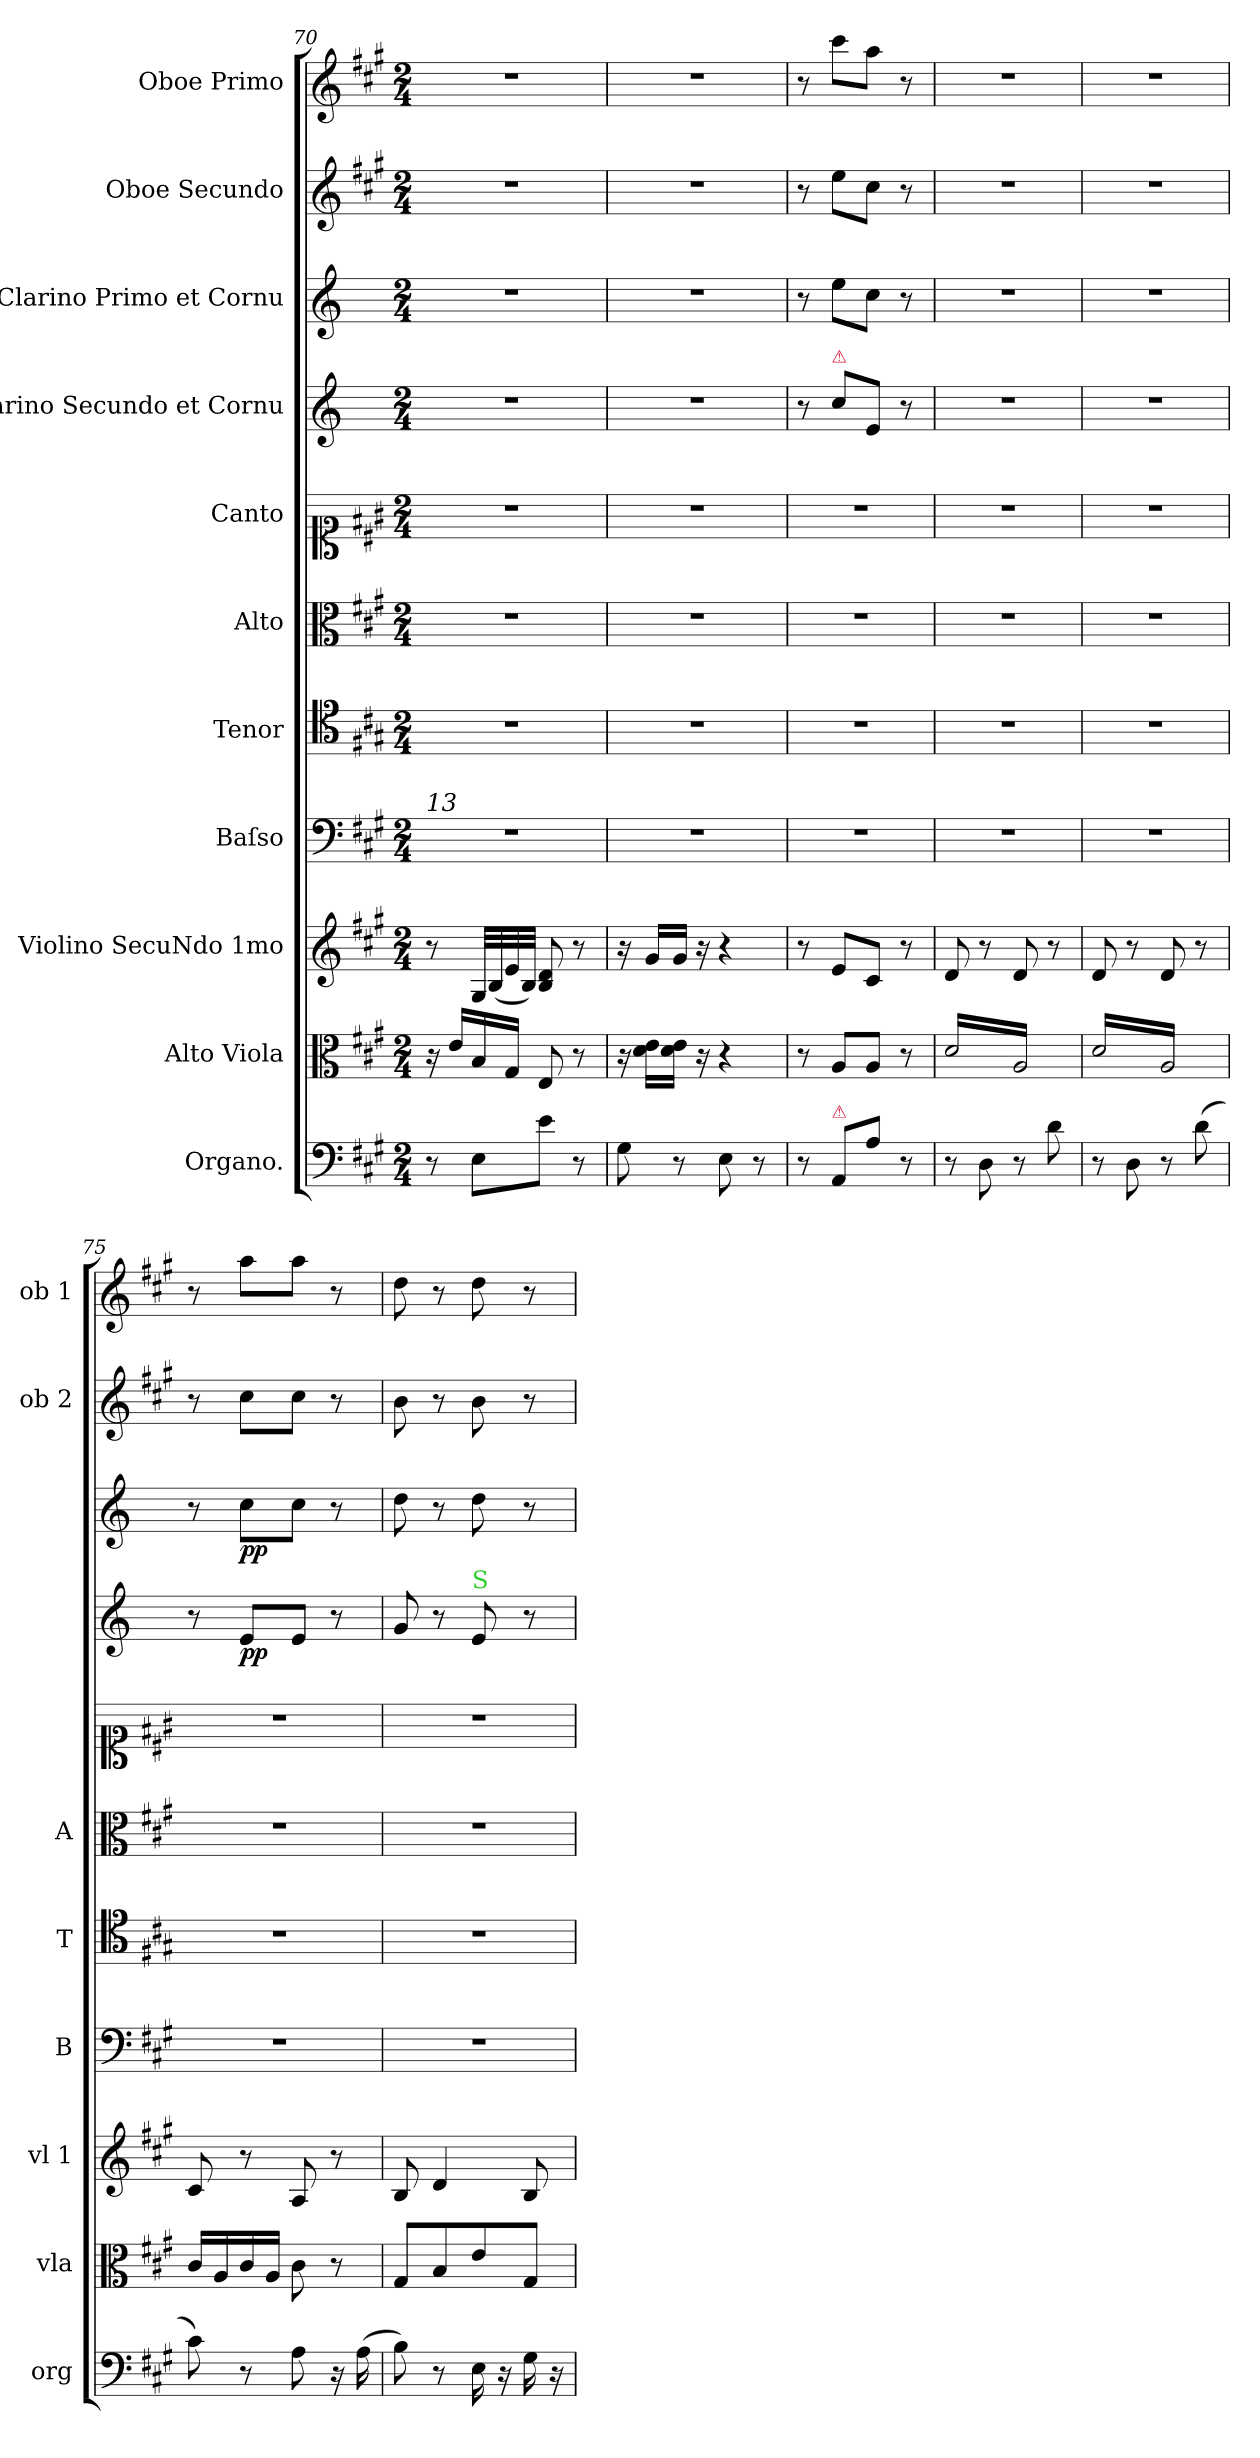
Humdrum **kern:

**kern	**kern	**kern	**kern	**kern	**kern	**kern	**kern	**dynam	**kern	**dynam	**kern	**kern
*part11	*part10	*part9	*part8	*part7	*part6	*part5	*part4	*part4	*part3	*part3	*part2	*part1
*staff11	*staff10	*staff9	*staff8	*staff7	*staff6	*staff5	*staff4	*staff4	*staff3	*staff3	*staff2	*staff1
*I"Organo.	*I"Alto Viola	*I"Violino SecuNdo 1mo	*I"Baſso	*I"Tenor	*I"Alto	*I"Canto	*I"Clarino Secundo et Cornu	*	*I"Clarino Primo et Cornu	*	*I"Oboe Secundo	*I"Oboe Primo
*I'org	*I'vla	*I'vl 1	*I'B	*I'T	*I'A	*	*	*	*	*	*I'ob 2	*I'ob 1
*clefF4	*clefC3	*clefG2	*clefF4	*clefC4	*clefC3	*clefC1	*clefG2	*	*clefG2	*	*clefG2	*clefG2
*	*	*	*	*	*	*	*ITrd2c3	*	*ITrd2c3	*	*	*
*k[f#c#g#]	*k[f#c#g#]	*k[f#c#g#]	*k[f#c#g#]	*k[f#c#g#]	*k[f#c#g#]	*k[f#c#g#]	*k[f#c#g#]	*	*k[f#c#g#]	*	*k[f#c#g#]	*k[f#c#g#]
*A:	*A:	*A:	*A:	*A:	*A:	*A:	*A:	*	*A:	*	*A:	*A:
*M2/4	*M2/4	*M2/4	*M2/4	*M2/4	*M2/4	*M2/4	*M2/4	*	*M2/4	*	*M2/4	*M2/4
=70	=70	=70	=70	=70	=70	=70	=70	=70	=70	=70	=70	=70
!	!	!	!LO:TX:a:i:t=13	!	!	!	!	!	!	!	!	!
8r	16r	8r	2r	2r	2r	2r	2r	.	2r	.	2r	2r
.	16e/LL	.	.	.	.	.	.	.	.	.	.	.
8E\L	16B/	32G#/LLL	.	.	.	.	.	.	.	.	.	.
.	.	(32B/	.	.	.	.	.	.	.	.	.	.
.	16G#/JJ	32e/	.	.	.	.	.	.	.	.	.	.
.	.	32B/JJJ)	.	.	.	.	.	.	.	.	.	.
8e\J	8E/	8B/ 8d/	.	.	.	.	.	.	.	.	.	.
8r	8r	8r	.	.	.	.	.	.	.	.	.	.
=71	=71	=71	=71	=71	=71	=71	=71	=71	=71	=71	=71	=71
8G#\	16r	16r	2r	2r	2r	2r	2r	.	2r	.	2r	2r
.	16d\ 16e\LL	16g#/LL	.	.	.	.	.	.	.	.	.	.
8r	16d\ 16e\JJ	16g#/JJ	.	.	.	.	.	.	.	.	.	.
.	16r	16r	.	.	.	.	.	.	.	.	.	.
8E\	4r	4r	.	.	.	.	.	.	.	.	.	.
8r	.	.	.	.	.	.	.	.	.	.	.	.
=72	=72	=72	=72	=72	=72	=72	=72	=72	=72	=72	=72	=72
8r	8r	8r	2r	2r	2r	2r	8r	.	8r	.	8r	8r
!	!	!	!	!	!	!	!LO:TX:a:color=crimson:t=⚠	!	!	!	!	!
!LO:TX:a:color=crimson:t=⚠	!	!	!	!	!	!	!	!	!	!	!	!
8AA/L	8A/L	8e/L	.	.	.	.	8a\L	.	8cc#\L	.	8ee\L	8ccc#\L
8A\J	8A/J	8c#/J	.	.	.	.	8c#/J	.	8a\J	.	8cc#\J	8aa\J
8r	8r	8r	.	.	.	.	8r	.	8r	.	8r	8r
=73	=73	=73	=73	=73	=73	=73	=73	=73	=73	=73	=73	=73
*	*tremolo	*	*	*	*	*	*	*	*	*	*	*
8r	16d/LL	8d/	2r	2r	2r	2r	2r	.	2r	.	2r	2r
.	16A/	.	.	.	.	.	.	.	.	.	.	.
8D\	16d/	8r	.	.	.	.	.	.	.	.	.	.
.	16A/	.	.	.	.	.	.	.	.	.	.	.
8r	16d/	8d/	.	.	.	.	.	.	.	.	.	.
.	16A/	.	.	.	.	.	.	.	.	.	.	.
8d\	16d/	8r	.	.	.	.	.	.	.	.	.	.
.	16A/JJ	.	.	.	.	.	.	.	.	.	.	.
=74	=74	=74	=74	=74	=74	=74	=74	=74	=74	=74	=74	=74
8r	16d/LL	8d/	2r	2r	2r	2r	2r	.	2r	.	2r	2r
.	16A/	.	.	.	.	.	.	.	.	.	.	.
8D\	16d/	8r	.	.	.	.	.	.	.	.	.	.
.	16A/	.	.	.	.	.	.	.	.	.	.	.
8r	16d/	8d/	.	.	.	.	.	.	.	.	.	.
.	16A/	.	.	.	.	.	.	.	.	.	.	.
(8d\	16d/	8r	.	.	.	.	.	.	.	.	.	.
.	16A/JJ	.	.	.	.	.	.	.	.	.	.	.
*	*Xtremolo	*	*	*	*	*	*	*	*	*	*	*
=75	=75	=75	=75	=75	=75	=75	=75	=75	=75	=75	=75	=75
8c#\)	16c#/LL	8c#/	2r	2r	2r	2r	8r	.	8r	.	8r	8r
.	16A/	.	.	.	.	.	.	.	.	.	.	.
!	!	!	!	!	!	!	!	!LO:DY:b	!	!LO:DY:b	!	!
8r	16c#/	8r	.	.	.	.	8c#/L	pp.	8a\L	pp.	8cc#\L	8aa\L
.	16A/JJ	.	.	.	.	.	.	.	.	.	.	.
8A\	8c#\	8A/	.	.	.	.	8c#/J	.	8a\J	.	8cc#\J	8aa\J
16r	8r	8r	.	.	.	.	8r	.	8r	.	8r	8r
(16A\	.	.	.	.	.	.	.	.	.	.	.	.
=76	=76	=76	=76	=76	=76	=76	=76	=76	=76	=76	=76	=76
8B\)	8G#/L	8B/	2r	2r	2r	2r	8e/	.	8b\	.	8b\	8dd\
8r	8B/	4d/	.	.	.	.	8r	.	8r	.	8r	8r
!	!	!	!	!	!	!	!LO:TX:a:color=limegreen:t=S	!	!	!	!	!
16E\	8e/	.	.	.	.	.	8c#/	.	8b\	.	8b\	8dd\
16r	.	.	.	.	.	.	.	.	.	.	.	.
16G#\	8G#/J	8B/	.	.	.	.	8r	.	8r	.	8r	8r
16r	.	.	.	.	.	.	.	.	.	.	.	.
=	=	=	=	=	=	=	=	=	=	=	=	=
*-	*-	*-	*-	*-	*-	*-	*-	*-	*-	*-	*-	*-
